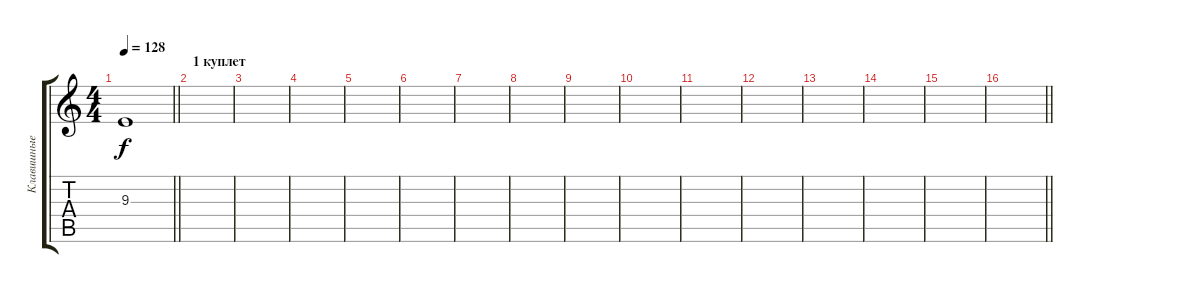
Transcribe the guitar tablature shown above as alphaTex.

\track ("Клавишные" "Клавишные") {instrument lead2sawtooth}
\staff {score tabs}
\tuning (E4 B3 G3 D3 A2 E2) {hide}
\ts (4 4)
\tempo 128
\clef g2
\barLineRight lightlight
\ks c
9.3.1{dy f} |
\section ("" "1 куплет")
|
|
|
|
|
|
|
|
|
|
|
|
|
|
\barLineRight lightlight
